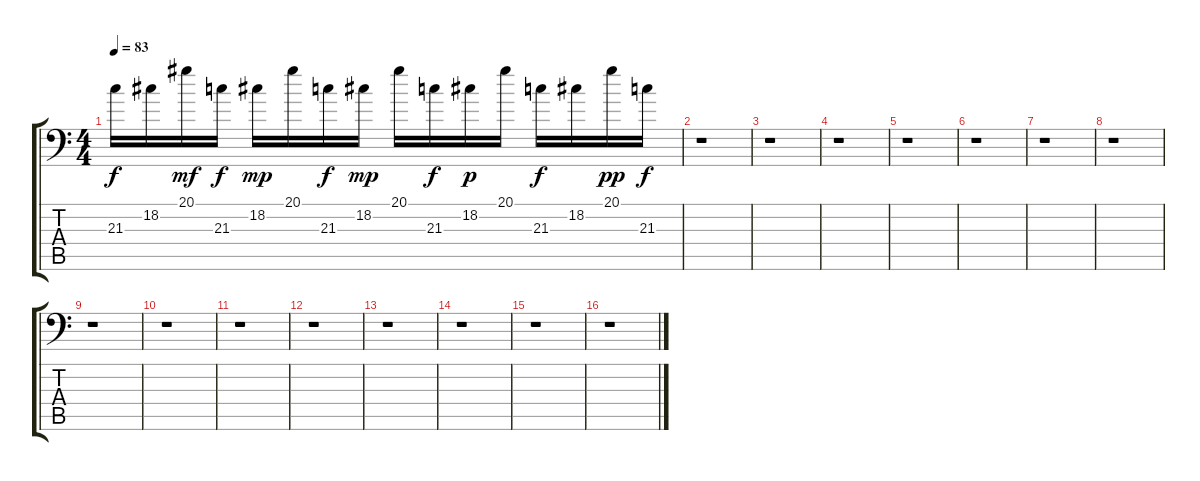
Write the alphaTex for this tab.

\track "" {instrument fx4atmosphere}
\staff {score tabs}
\tuning (C4 G3 Eb3 Bb2 F2 Bb1) {hide}
\ts (4 4)
\tempo 83
\clef f4
\ks c
21.3.16{dy f} 18.2.16 20.1.16{dy mf} 21.3.16{dy f} 18.2.16{dy mp} 20.1.16 21.3.16{dy f} 18.2.16{dy mp} 20.1.16 21.3.16{dy f} 18.2.16{dy p} 20.1.16 21.3.16{dy f} 18.2.16 20.1.16{dy pp} 21.3.16{dy f} |
r.1 |
r.1 |
r.1 |
r.1 |
r.1 |
r.1 |
r.1 |
r.1 |
r.1 |
r.1 |
r.1 |
r.1 |
r.1 |
r.1 |
r.1
